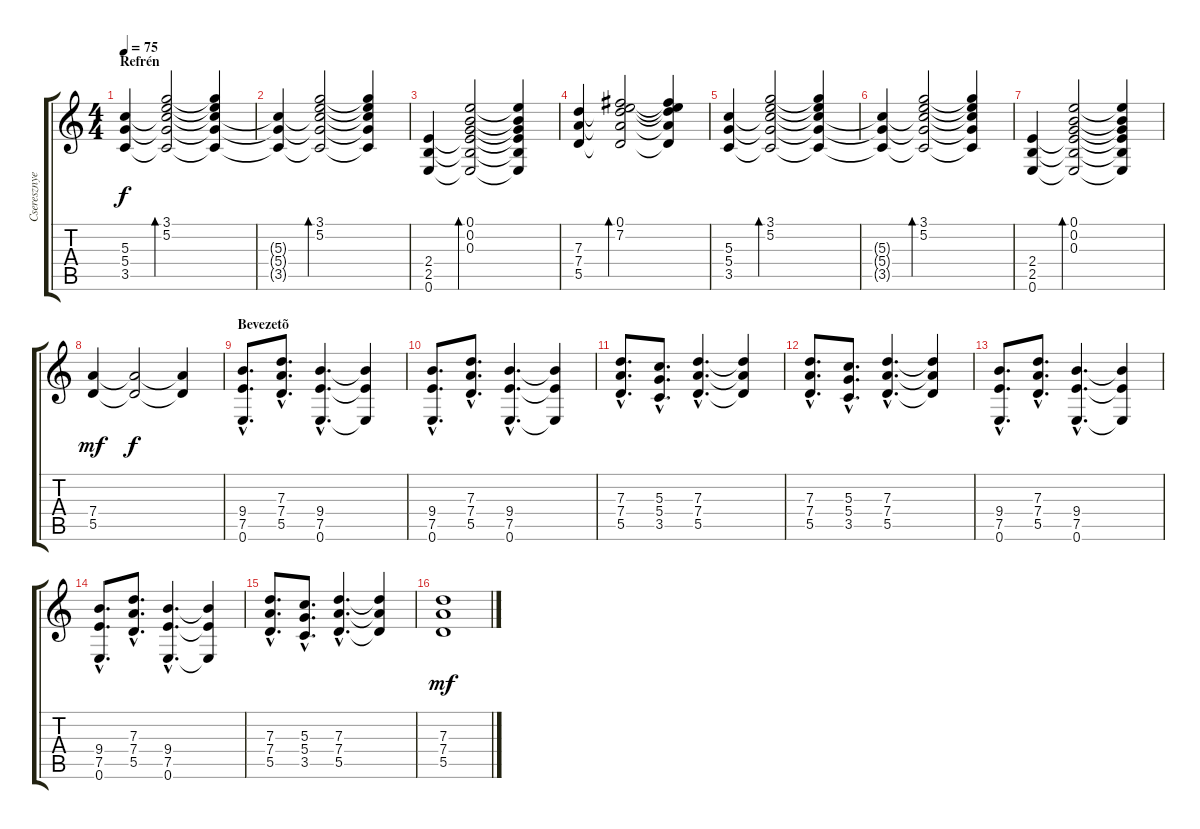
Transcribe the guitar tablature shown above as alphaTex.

\track ("Cseresznye II" "Cseresznye") {instrument electricguitarclean}
\staff {score tabs}
\tuning (E4 B3 G3 D3 A2 E2) {hide}
\ts (4 4)
\section ("" "Refrén")
\tempo 75
\clef g2
\ks c
(5.3 5.4 3.5).4{dy f volume 13 instrument distortionguitar} (3.1 5.2 5.3{t} 5.4{t} 3.5{t}).2{bd 60} (3.1{t} 5.2{t} 5.3{t} 5.4{t} 3.5{t}).4 |
(5.3{t} 5.4{t} 3.5{t}).4 (3.1 5.2 5.3{t} 5.4{t} 3.5{t}).2{bd 60} (3.1{t} 5.2{t} 5.3{t} 5.4{t} 3.5{t}).4 |
(2.4 2.5 0.6).4 (0.1 0.2 0.3 2.4{t} 2.5{t} 0.6{t}).2{bd 60} (0.1{t} 0.2{t} 0.3{t} 2.4{t} 2.5{t} 0.6{t}).4 |
(7.3 7.4 5.5).4 (0.1 7.2 7.3{t} 7.4{t} 5.5{t}).2{bd 60} (0.1{t} 7.2{t} 7.3{t} 7.4{t} 5.5{t}).4 |
(5.3 5.4 3.5).4{volume 13 instrument distortionguitar} (3.1 5.2 5.3{t} 5.4{t} 3.5{t}).2{bd 60} (3.1{t} 5.2{t} 5.3{t} 5.4{t} 3.5{t}).4 |
(5.3{t} 5.4{t} 3.5{t}).4 (3.1 5.2 5.3{t} 5.4{t} 3.5{t}).2{bd 60} (3.1{t} 5.2{t} 5.3{t} 5.4{t} 3.5{t}).4 |
(2.4 2.5 0.6).4 (0.1 0.2 0.3 2.4{t} 2.5{t} 0.6{t}).2{bd 60} (0.1{t} 0.2{t} 0.3{t} 2.4{t} 2.5{t} 0.6{t}).4 |
(7.4 5.5).4{dy mf} (7.4{t} 5.5{t}).2{dy f} (7.4{t} 5.5{t}).4 |
\section ("" "Bevezetõ")
(9.4{hac} 7.5{hac} 0.6{hac}).8{d} (7.3{hac} 7.4{hac} 5.5{hac}).8{d} (9.4{hac} 7.5{hac} 0.6{hac}).4{d} (9.4{t} 7.5{t} 0.6{t}).4 |
(9.4{hac} 7.5{hac} 0.6{hac}).8{d} (7.3{hac} 7.4{hac} 5.5{hac}).8{d} (9.4{hac} 7.5{hac} 0.6{hac}).4{d} (9.4{t} 7.5{t} 0.6{t}).4 |
(7.3{hac} 7.4{hac} 5.5{hac}).8{d} (5.3{hac} 5.4{hac} 3.5{hac}).8{d} (7.3{hac} 7.4{hac} 5.5{hac}).4{d} (7.3{t} 7.4{t} 5.5{t}).4 |
(7.3{hac} 7.4{hac} 5.5{hac}).8{d} (5.3{hac} 5.4{hac} 3.5{hac}).8{d} (7.3{hac} 7.4{hac} 5.5{hac}).4{d} (7.3{t} 7.4{t} 5.5{t}).4 |
(9.4{hac} 7.5{hac} 0.6{hac}).8{d} (7.3{hac} 7.4{hac} 5.5{hac}).8{d} (9.4{hac} 7.5{hac} 0.6{hac}).4{d} (9.4{t} 7.5{t} 0.6{t}).4 |
(9.4{hac} 7.5{hac} 0.6{hac}).8{d} (7.3{hac} 7.4{hac} 5.5{hac}).8{d} (9.4{hac} 7.5{hac} 0.6{hac}).4{d} (9.4{t} 7.5{t} 0.6{t}).4 |
(7.3{hac} 7.4{hac} 5.5{hac}).8{d} (5.3{hac} 5.4{hac} 3.5{hac}).8{d} (7.3{hac} 7.4{hac} 5.5{hac}).4{d} (7.3{t} 7.4{t} 5.5{t}).4 |
(7.3 7.4 5.5).1{dy mf}
